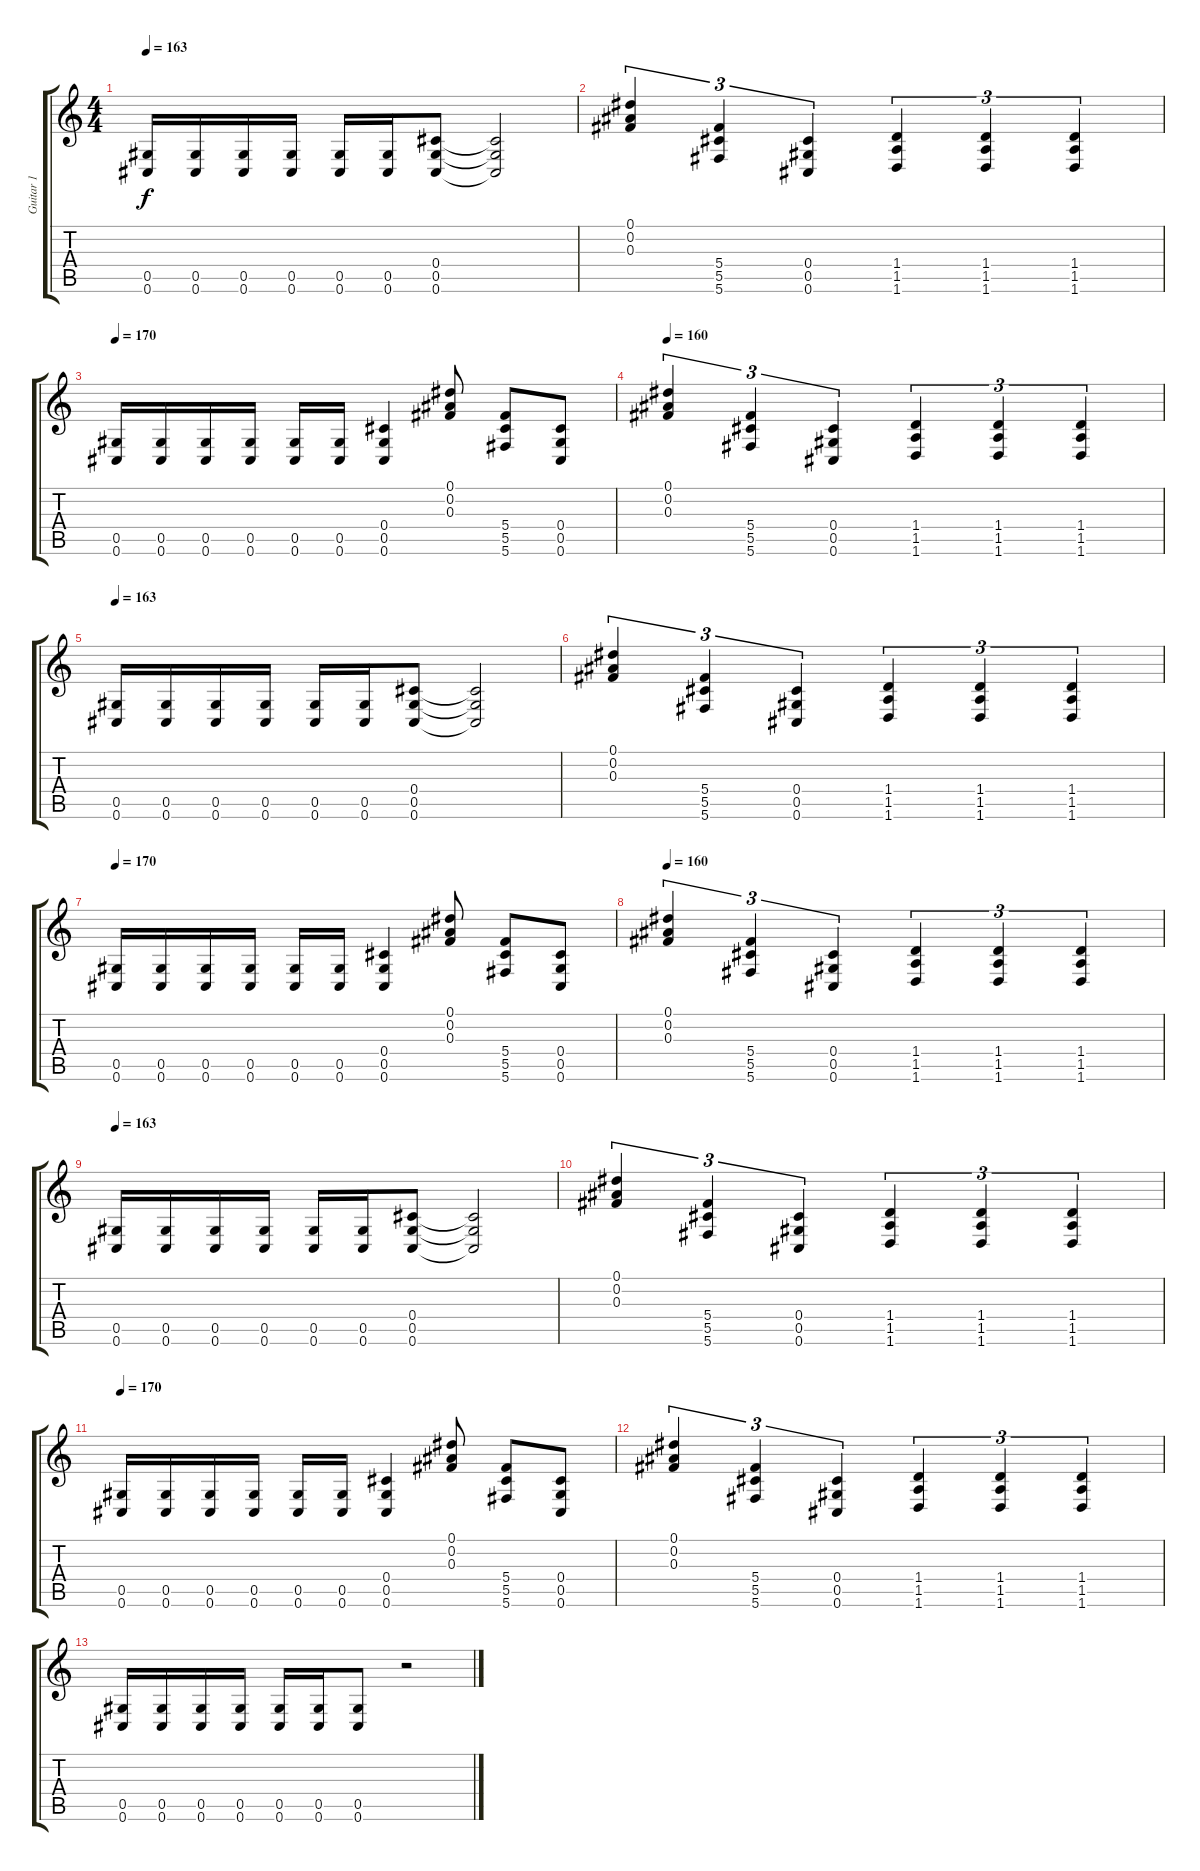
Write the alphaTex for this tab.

\track ("Guitar 1" "Guitar 1") {instrument distortionguitar}
\staff {score tabs}
\tuning (Eb4 Bb3 Gb3 Db3 Ab2 Db2) {hide}
\ts (4 4)
\tempo 163
\clef g2
\ks c
(0.5 0.6).16{dy f} (0.5 0.6).16 (0.5 0.6).16 (0.5 0.6).16 (0.5 0.6).16 (0.5 0.6).16 (0.4 0.5 0.6).8 (0.4{t} 0.5{t} 0.6{t}).2 |
(0.1 0.2 0.3).4{tu (3 2)} (5.4 5.5 5.6).4{tu (3 2)} (0.4 0.5 0.6).4{tu (3 2)} (1.4 1.5 1.6).4{tu (3 2)} (1.4 1.5 1.6).4{tu (3 2)} (1.4 1.5 1.6).4{tu (3 2)} |
\tempo 170
(0.5 0.6).16 (0.5 0.6).16 (0.5 0.6).16 (0.5 0.6).16 (0.5 0.6).16 (0.5 0.6).16 (0.4 0.5 0.6).4 (0.1 0.2 0.3).8 (5.4 5.5 5.6).8 (0.4 0.5 0.6).8 |
\tempo 160
(0.1 0.2 0.3).4{tu (3 2)} (5.4 5.5 5.6).4{tu (3 2)} (0.4 0.5 0.6).4{tu (3 2)} (1.4 1.5 1.6).4{tu (3 2)} (1.4 1.5 1.6).4{tu (3 2)} (1.4 1.5 1.6).4{tu (3 2)} |
\tempo 163
(0.5 0.6).16 (0.5 0.6).16 (0.5 0.6).16 (0.5 0.6).16 (0.5 0.6).16 (0.5 0.6).16 (0.4 0.5 0.6).8 (0.4{t} 0.5{t} 0.6{t}).2 |
(0.1 0.2 0.3).4{tu (3 2)} (5.4 5.5 5.6).4{tu (3 2)} (0.4 0.5 0.6).4{tu (3 2)} (1.4 1.5 1.6).4{tu (3 2)} (1.4 1.5 1.6).4{tu (3 2)} (1.4 1.5 1.6).4{tu (3 2)} |
\tempo 170
(0.5 0.6).16 (0.5 0.6).16 (0.5 0.6).16 (0.5 0.6).16 (0.5 0.6).16 (0.5 0.6).16 (0.4 0.5 0.6).4 (0.1 0.2 0.3).8 (5.4 5.5 5.6).8 (0.4 0.5 0.6).8 |
\tempo 160
(0.1 0.2 0.3).4{tu (3 2)} (5.4 5.5 5.6).4{tu (3 2)} (0.4 0.5 0.6).4{tu (3 2)} (1.4 1.5 1.6).4{tu (3 2)} (1.4 1.5 1.6).4{tu (3 2)} (1.4 1.5 1.6).4{tu (3 2)} |
\tempo 163
(0.5 0.6).16 (0.5 0.6).16 (0.5 0.6).16 (0.5 0.6).16 (0.5 0.6).16 (0.5 0.6).16 (0.4 0.5 0.6).8 (0.4{t} 0.5{t} 0.6{t}).2 |
(0.1 0.2 0.3).4{tu (3 2)} (5.4 5.5 5.6).4{tu (3 2)} (0.4 0.5 0.6).4{tu (3 2)} (1.4 1.5 1.6).4{tu (3 2)} (1.4 1.5 1.6).4{tu (3 2)} (1.4 1.5 1.6).4{tu (3 2)} |
\tempo 170
(0.5 0.6).16 (0.5 0.6).16 (0.5 0.6).16 (0.5 0.6).16 (0.5 0.6).16 (0.5 0.6).16 (0.4 0.5 0.6).4 (0.1 0.2 0.3).8 (5.4 5.5 5.6).8 (0.4 0.5 0.6).8 |
(0.1 0.2 0.3).4{tu (3 2)} (5.4 5.5 5.6).4{tu (3 2)} (0.4 0.5 0.6).4{tu (3 2)} (1.4 1.5 1.6).4{tu (3 2)} (1.4 1.5 1.6).4{tu (3 2)} (1.4 1.5 1.6).4{tu (3 2)} |
(0.5 0.6).16 (0.5 0.6).16 (0.5 0.6).16 (0.5 0.6).16 (0.5 0.6).16 (0.5 0.6).16 (0.5 0.6).8 r.2
